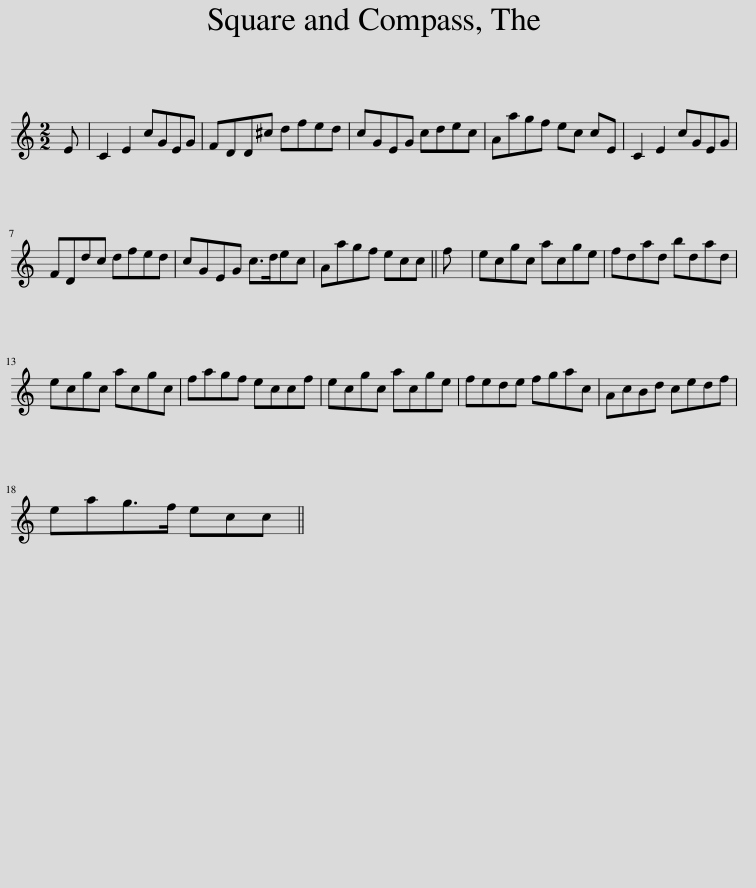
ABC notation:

X:1
L:1/8
M:2/2
I:linebreak $
K:C
V:1 treble
V:1
 E | C2 E2 cGEG | FDD^c dfed | cGEG cdec | Aagf ec cE | %5
 C2 E2 cGEG |$ FDdc dfed | cGEG c>dec | Aagf ecc || f | %10
 ecgc acge | fdad bdad |$ ecgc acgc | fagf eccf | ecgc acge | %15
 fede fgac | AcBd cedf |$ eag>f ecc || %18
